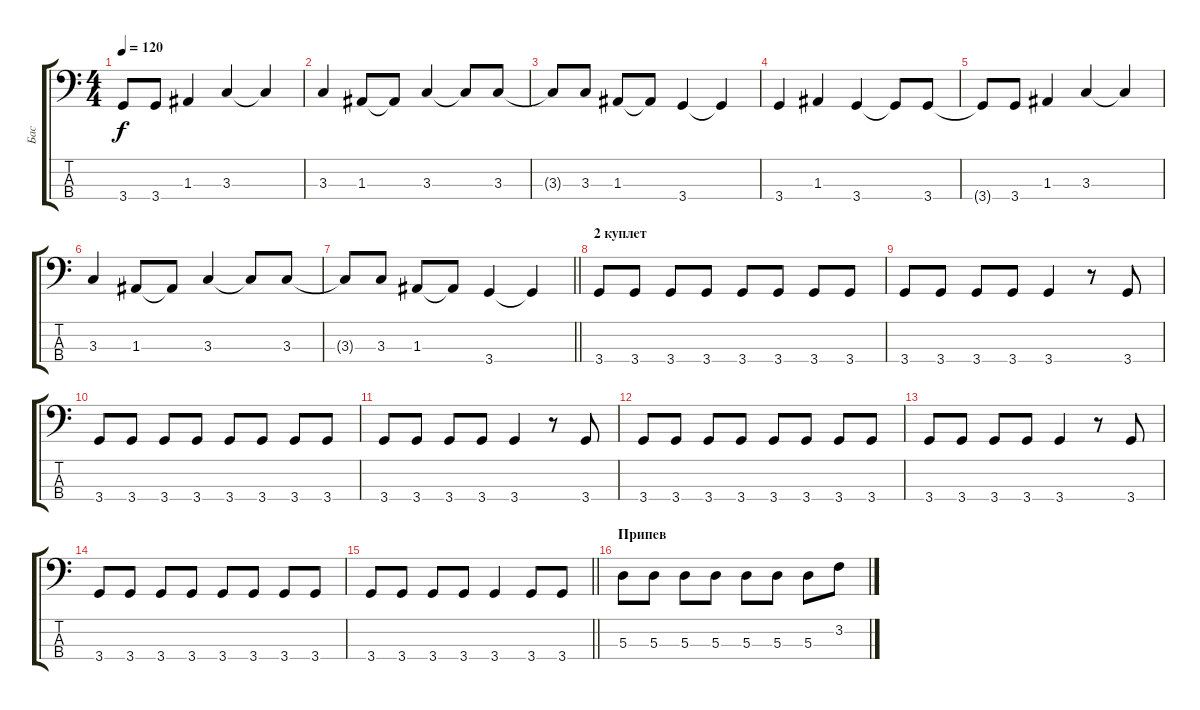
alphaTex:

\track ("Бас" "Бас") {instrument electricbassfinger}
\staff {score tabs}
\tuning (G2 D2 A1 E1) {hide}
\ts (4 4)
\tempo 120
\clef f4
\ks c
3.4{t}.8{dy f} 3.4.8 1.3.4 3.3.4 3.3{t}.4 |
3.3.4 1.3.8 1.3{t}.8 3.3.4 3.3{t}.8 3.3.8 |
3.3{t}.8 3.3.8 1.3.8 1.3{t}.8 3.4.4 3.4{t}.4 |
3.4.4 1.3.4 3.4.4 3.4{t}.8 3.4.8 |
3.4{t}.8 3.4.8 1.3.4 3.3.4 3.3{t}.4 |
3.3.4 1.3.8 1.3{t}.8 3.3.4 3.3{t}.8 3.3.8 |
\barLineRight lightlight
3.3{t}.8 3.3.8 1.3.8 1.3{t}.8 3.4.4 3.4{t}.4 |
\section ("" "2 куплет")
3.4.8 3.4.8 3.4.8 3.4.8 3.4.8 3.4.8 3.4.8 3.4.8 |
3.4.8 3.4.8 3.4.8 3.4.8 3.4.4 r.8 3.4.8 |
3.4.8 3.4.8 3.4.8 3.4.8 3.4.8 3.4.8 3.4.8 3.4.8 |
3.4.8 3.4.8 3.4.8 3.4.8 3.4.4 r.8 3.4.8 |
3.4.8 3.4.8 3.4.8 3.4.8 3.4.8 3.4.8 3.4.8 3.4.8 |
3.4.8 3.4.8 3.4.8 3.4.8 3.4.4 r.8 3.4.8 |
3.4.8 3.4.8 3.4.8 3.4.8 3.4.8 3.4.8 3.4.8 3.4.8 |
\barLineRight lightlight
3.4.8 3.4.8 3.4.8 3.4.8 3.4.4 3.4.8 3.4.8 |
\section ("" "Припев")
5.3.8 5.3.8 5.3.8 5.3.8 5.3.8 5.3.8 5.3.8 3.2.8
